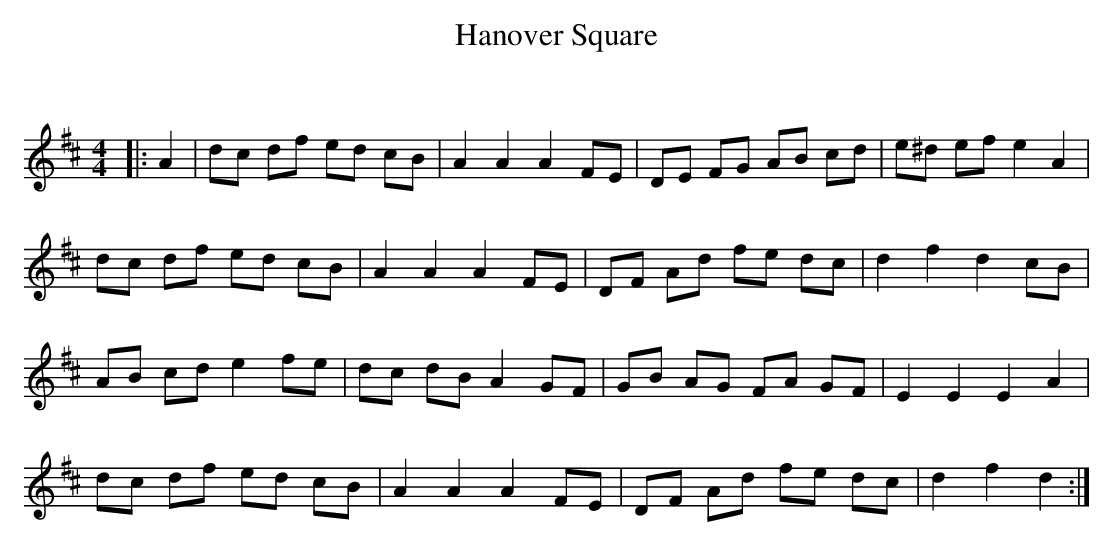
X:1
T: Hanover Square
C:
Q: 232
K:D
M:4/4
L:1/8
|:A2|dc df ed cB|A2 A2 A2 FE|DE FG AB cd|e^d ef e2 A2|
dc df ed cB|A2 A2 A2 FE|DF Ad fe dc|d2 f2 d2 cB|
AB cd e2 fe|dc dB A2 GF|GB AG FA GF|E2 E2 E2 A2|
dc df ed cB|A2 A2 A2 FE|DF Ad fe dc|d2 f2 d2:|
